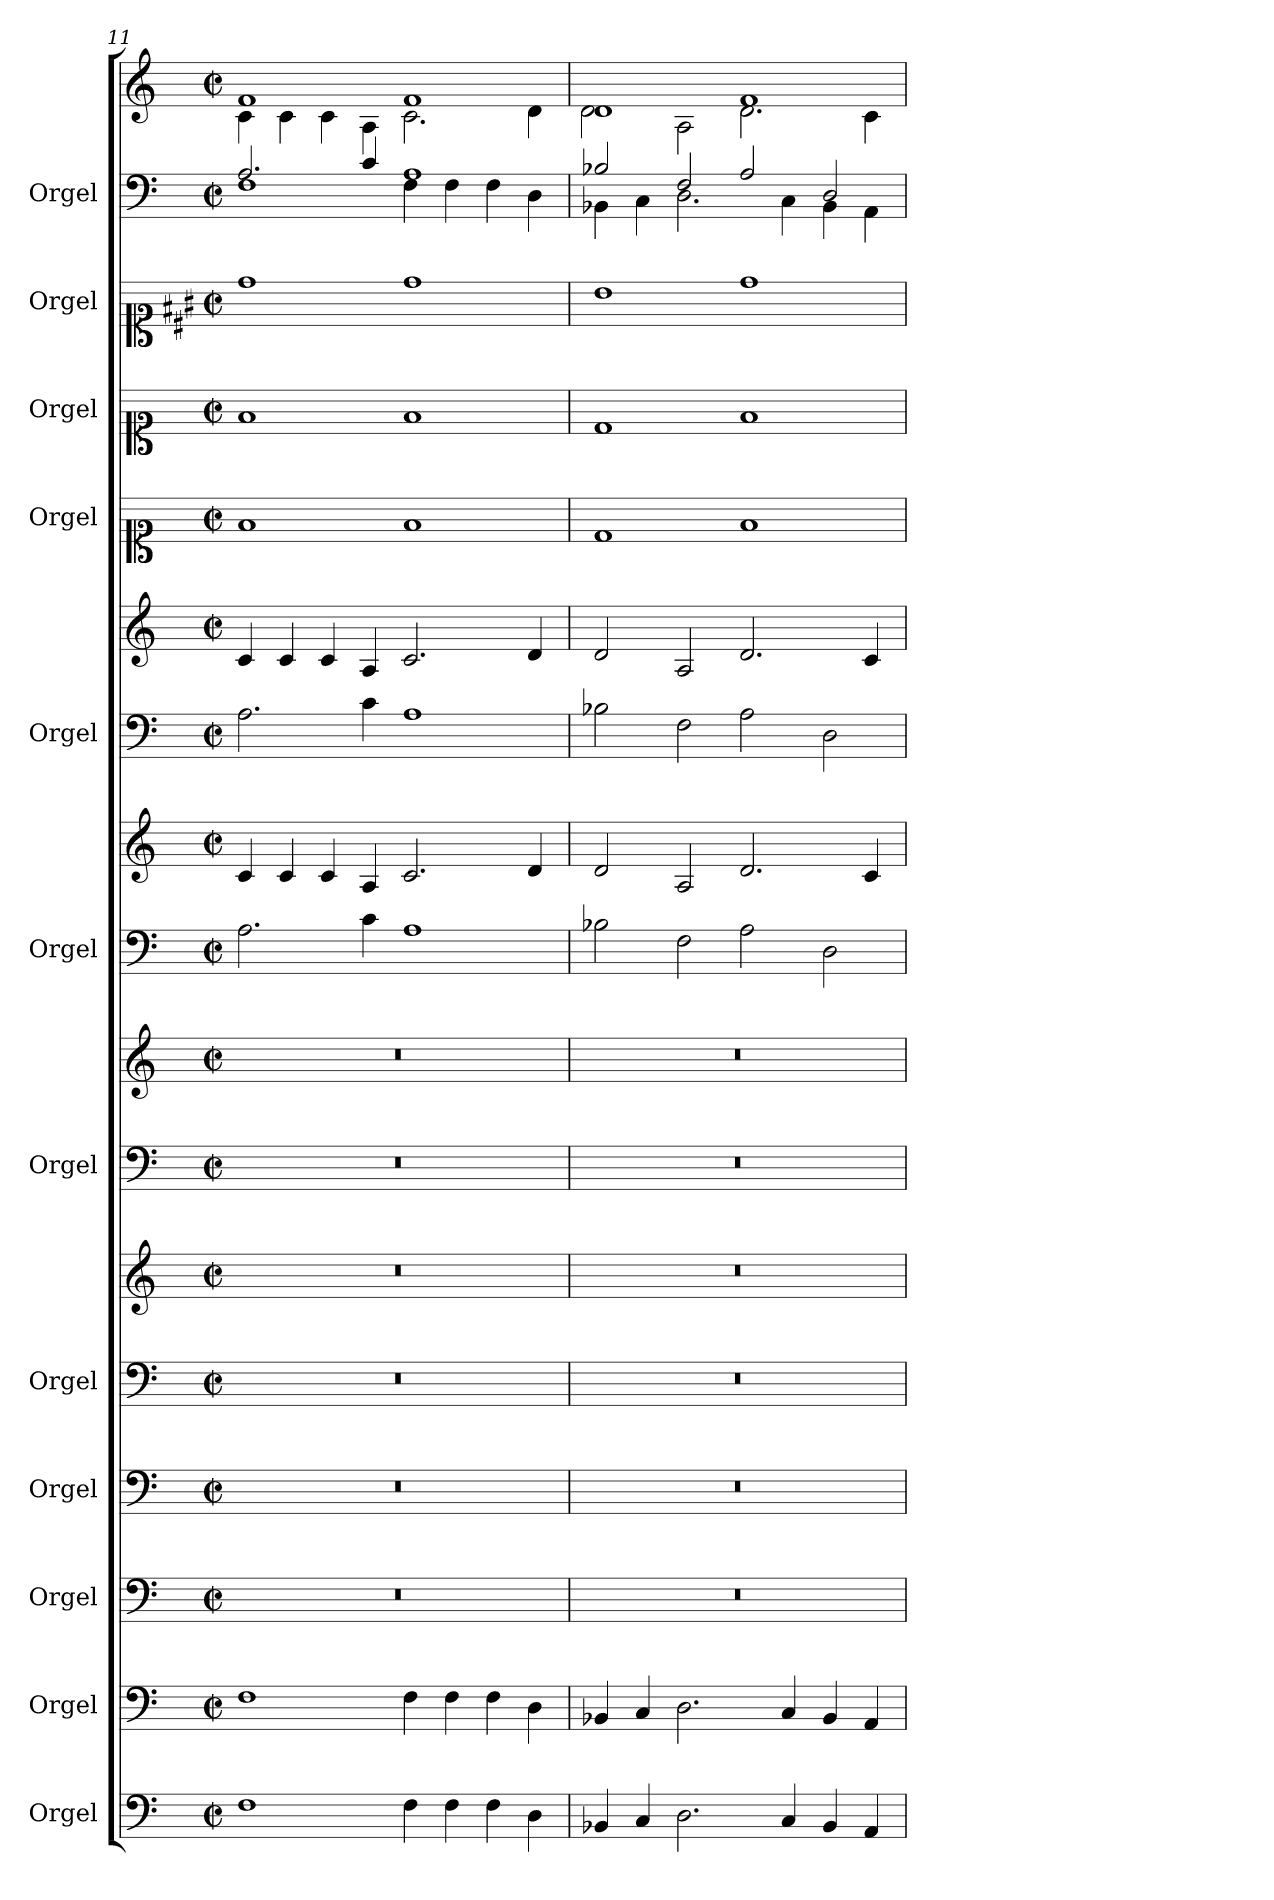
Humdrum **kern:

**kern	**kern	**kern	**kern	**kern	**kern	**kern	**kern	**kern	**kern	**kern	**kern	**kern	**kern	**kern	**kern	**kern
*part12	*part11	*part10	*part9	*part8	*part8	*part7	*part7	*part6	*part6	*part5	*part5	*part4	*part3	*part2	*part1	*part1
*staff17	*staff16	*staff15	*staff14	*staff13	*staff12	*staff11	*staff10	*staff9	*staff8	*staff7	*staff6	*staff5	*staff4	*staff3	*staff2	*staff1
*I"Orgel	*I"Orgel	*I"Orgel	*I"Orgel	*I"Orgel	*	*I"Orgel	*	*I"Orgel	*	*I"Orgel	*	*I"Orgel	*I"Orgel	*I"Orgel	*I"Orgel	*
*I'Org.	*I'Org.	*I'Org.	*I'Org.	*I'Org.	*	*I'Org.	*	*I'Org.	*	*I'Org.	*	*I'Org.	*I'Org.	*I'Org.	*	*
*clefF4	*clefF4	*clefF4	*clefF4	*clefF4	*clefG2	*clefF4	*clefG2	*clefF4	*clefG2	*clefF4	*clefG2	*clefC1	*clefC1	*clefC1	*clefF4	*clefG2
*	*	*	*	*	*	*	*	*	*	*	*	*	*	*ITrd5c9	*	*
*k[]	*k[]	*k[]	*k[]	*k[]	*k[]	*k[]	*k[]	*k[]	*k[]	*k[]	*k[]	*k[]	*k[]	*k[]	*k[]	*k[]
*M4/2	*M4/2	*M4/2	*M4/2	*M4/2	*M4/2	*M4/2	*M4/2	*M4/2	*M4/2	*M4/2	*M4/2	*M4/2	*M4/2	*M4/2	*M4/2	*M4/2
*met(c|)	*met(c|)	*met(c|)	*met(c|)	*met(c|)	*met(c|)	*met(c|)	*met(c|)	*met(c|)	*met(c|)	*met(c|)	*met(c|)	*met(c|)	*met(c|)	*met(c|)	*met(c|)	*met(c|)
=11	=11	=11	=11	=11	=11	=11	=11	=11	=11	=11	=11	=11	=11	=11	=11	=11
*	*	*	*	*	*	*	*	*	*	*	*	*	*	*	*^	*^
1F	1F	0r	0r	0r	0r	0r	0r	2.A\	4c/	2.A\	4c/	1f	1f	1f	2.A/	1F	1f	4c\
.	.	.	.	.	.	.	.	.	4c/	.	4c/	.	.	.	.	.	.	4c\
.	.	.	.	.	.	.	.	.	4c/	.	4c/	.	.	.	.	.	.	4c\
.	.	.	.	.	.	.	.	4c\	4A/	4c\	4A/	.	.	.	4c/	.	.	4A\
4F\	4F\	.	.	.	.	.	.	1A	2.c/	1A	2.c/	1f	1f	1f	1A	4F\	1f	2.c\
4F\	4F\	.	.	.	.	.	.	.	.	.	.	.	.	.	.	4F\	.	.
4F\	4F\	.	.	.	.	.	.	.	.	.	.	.	.	.	.	4F\	.	.
4D\	4D\	.	.	.	.	.	.	.	4d/	.	4d/	.	.	.	.	4D\	.	4d\
!!LO:LB:g=z	!!
=12	=12	=12	=12	=12	=12	=12	=12	=12	=12	=12	=12	=12	=12	=12	=12	=12	=12	=12
4BB-X/	4BB-X/	0r	0r	0r	0r	0r	0r	2B-X\	2d/	2B-X\	2d/	1d	1d	1d	2B-X/	4BB-X\	1d	2d\
4C/	4C/	.	.	.	.	.	.	.	.	.	.	.	.	.	.	4C\	.	.
2.D\	2.D\	.	.	.	.	.	.	2F\	2A/	2F\	2A/	.	.	.	2F/	2.D\	.	2A\
.	.	.	.	.	.	.	.	2A\	2.d/	2A\	2.d/	1f	1f	1f	2A/	.	1f	2.d\
4C/	4C/	.	.	.	.	.	.	.	.	.	.	.	.	.	.	4C\	.	.
4BB-/	4BB-/	.	.	.	.	.	.	2D\	.	2D\	.	.	.	.	2D/	4BB-\	.	.
4AA/	4AA/	.	.	.	.	.	.	.	4c/	.	4c/	.	.	.	.	4AA\	.	4c\
*	*	*	*	*	*	*	*	*	*	*	*	*	*	*	*v	*v	*	*
*	*	*	*	*	*	*	*	*	*	*	*	*	*	*	*	*v	*v
=	=	=	=	=	=	=	=	=	=	=	=	=	=	=	=	=
*-	*-	*-	*-	*-	*-	*-	*-	*-	*-	*-	*-	*-	*-	*-	*-	*-
